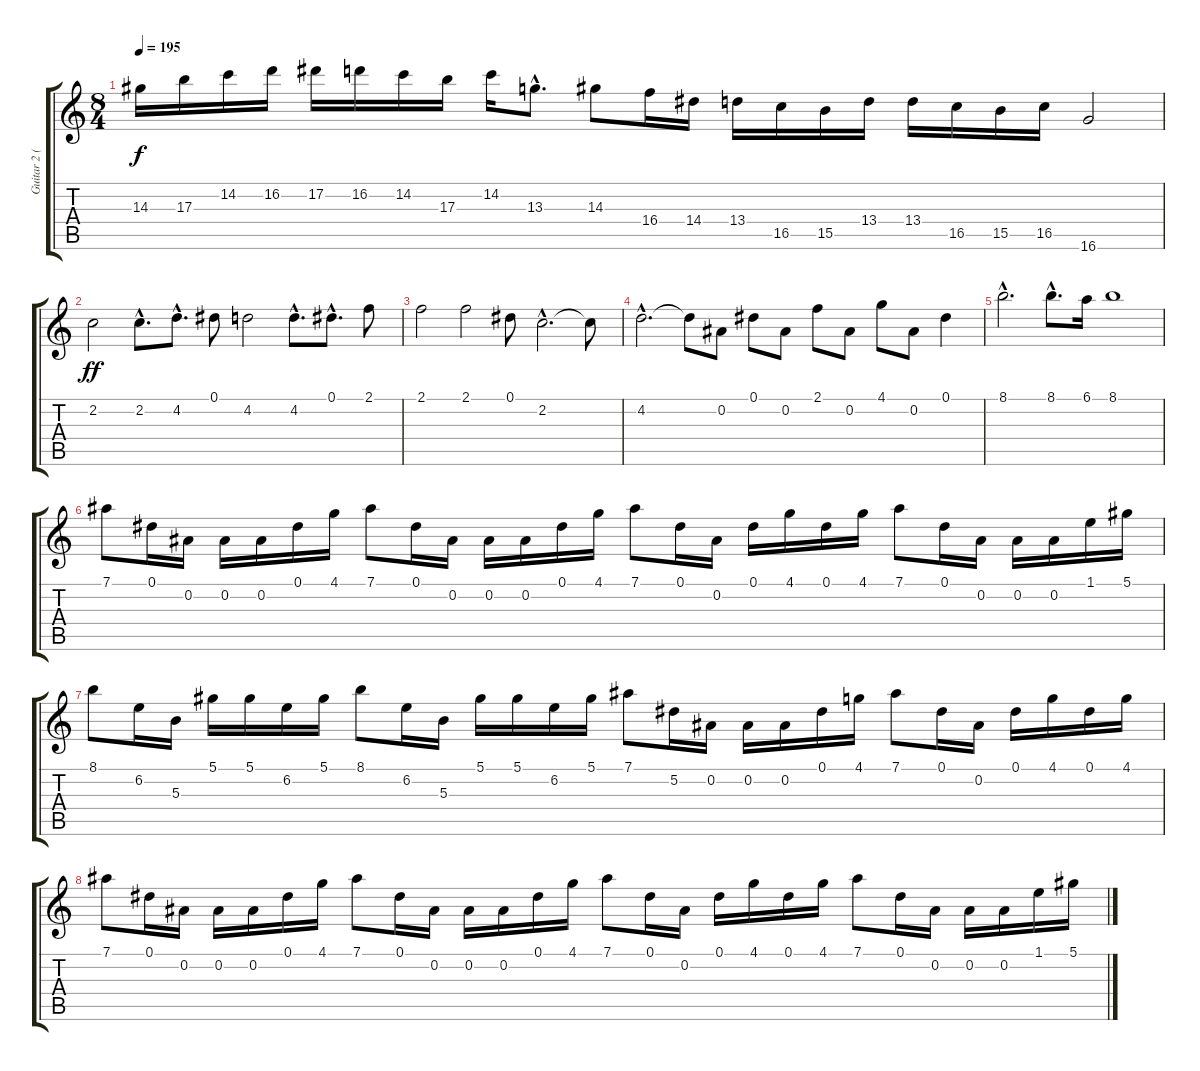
\track ("Guitar 2 (Henjo Richter)" "Guitar 2 (") {instrument distortionguitar}
\staff {score tabs}
\tuning (Eb4 Bb3 Gb3 Db3 Ab2 Eb2) {hide}
\ts (8 4)
\tempo 195
\clef g2
\ks c
14.3.16{dy f} 17.3.16 14.2.16 16.2.16 17.2.16 16.2.16 14.2.16 17.3.16 14.2.16 13.3{hac}.8{d} 14.3.8 16.4.16 14.4.16 13.4.16 16.5.16 15.5.16 13.4.16 13.4.16 16.5.16 15.5.16 16.5.16 16.6.2 |
2.2.2{dy ff} 2.2{hac}.8{d} 4.2{hac}.8{d} 0.1.8 4.2.2 4.2{hac}.8{d} 0.1{hac}.8{d} 2.1.8 |
2.1.2 2.1.2 0.1.8 2.2{hac}.2{d} 2.2{t}.8 |
4.2{hac}.2{d} 4.2{t}.8 0.2.8 0.1.8 0.2.8 2.1.8 0.2.8 4.1.8 0.2.8 0.1.4 |
8.1{hac}.2{d} 8.1{hac}.8{d} 6.1.16 8.1.1 |
7.1.8 0.1.16 0.2.16 0.2.16 0.2.16 0.1.16 4.1.16 7.1.8 0.1.16 0.2.16 0.2.16 0.2.16 0.1.16 4.1.16 7.1.8 0.1.16 0.2.16 0.1.16 4.1.16 0.1.16 4.1.16 7.1.8 0.1.16 0.2.16 0.2.16 0.2.16 1.1.16 5.1.16 |
8.1.8 6.2.16 5.3.16 5.1.16 5.1.16 6.2.16 5.1.16 8.1.8 6.2.16 5.3.16 5.1.16 5.1.16 6.2.16 5.1.16 7.1.8 5.2.16 0.2.16 0.2.16 0.2.16 0.1.16 4.1.16 7.1.8 0.1.16 0.2.16 0.1.16 4.1.16 0.1.16 4.1.16 |
7.1.8 0.1.16 0.2.16 0.2.16 0.2.16 0.1.16 4.1.16 7.1.8 0.1.16 0.2.16 0.2.16 0.2.16 0.1.16 4.1.16 7.1.8 0.1.16 0.2.16 0.1.16 4.1.16 0.1.16 4.1.16 7.1.8 0.1.16 0.2.16 0.2.16 0.2.16 1.1.16 5.1.16
